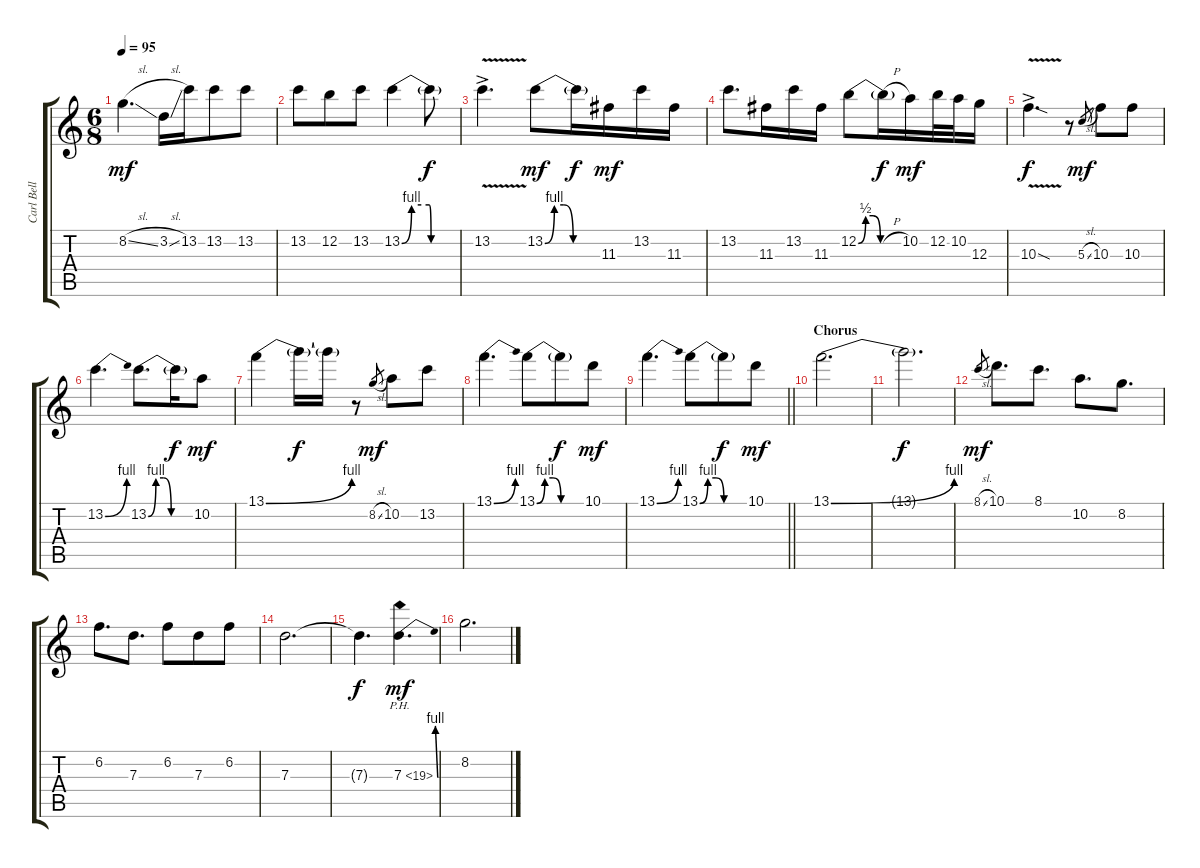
\track ("Carl Bell (Lead Guitar)" "Carl Bell ") {instrument distortionguitar}
\staff {score tabs}
\tuning (E4 B3 G3 D3 A2 D2) {hide}
\ts (6 8)
\tempo 95
\clef g2
\ks c
8.2{sl}.4{d dy mf} 3.2{sl}.16 13.2.16 13.2.8 13.2.8 |
13.2.8 12.2.8 13.2.8 13.2{be (custom 0 0 10 4 20 4 28 4 30 0 60 0)}.4 13.2{t}.8{dy f} |
13.2{v ac}.4{d} 13.2{be (custom 0 0 10 4 20 4 30 0 60 0)}.8{dy mf} 13.2{t}.16{dy f} 11.3.16{dy mf} 13.2.16 11.3.16 |
13.2.8{d} 11.3.16 13.2.16 11.3.16 12.2{be (custom 0 0 10 2 20 2 30 0 60 0)}.8 12.2{h t}.16{dy f} 10.2.16{dy mf} 12.2.32 10.2.32 12.3.16 |
10.3{v sod ac}.4{d dy f} r.8 5.3{sl}.8{gr dy mf} 10.3.8 10.3.8 |
13.2{be (bend 0 0 60 4)}.4{d} 13.2{be (custom 0 0 10 4 20 4 30 0 60 0)}.8{d} 13.2{t}.16{dy f} 10.2.8{dy mf} |
13.1{be (bend 0 0 60 4)}.4 13.1{t}.16{dy f} 13.1{t}.16 r.8 8.2{sl}.8{gr dy mf} 10.2.8 13.2.8 |
13.1{be (bend 0 0 60 4)}.4{d} 13.1{be (custom 0 0 10 4 20 4 30 0 60 0)}.8 13.1{t}.8{dy f} 10.1.8{dy mf} |
\barLineRight lightlight
13.1{be (bend 0 0 60 4)}.4{d} 13.1{be (custom 0 0 10 4 20 4 30 0 60 0)}.8 13.1{t}.8{dy f} 10.1.8{dy mf} |
\section ("" "Chorus")
13.1{be (bend 0 0 60 4)}.2{d} |
13.1{t}.2{d dy f} |
8.1{sl}.8{gr dy mf} 10.1.8{d} 8.1.8{d} 10.2.8{d} 8.2.8{d} |
6.2.8{d} 7.3.8{d} 6.2.8 7.3.8 6.2.8 |
7.3.2{d} |
7.3{t}.4{d dy f} 7.3{be (bend 0 0 60 4) ph 12}.4{d dy mf} |
8.2.2{d}
